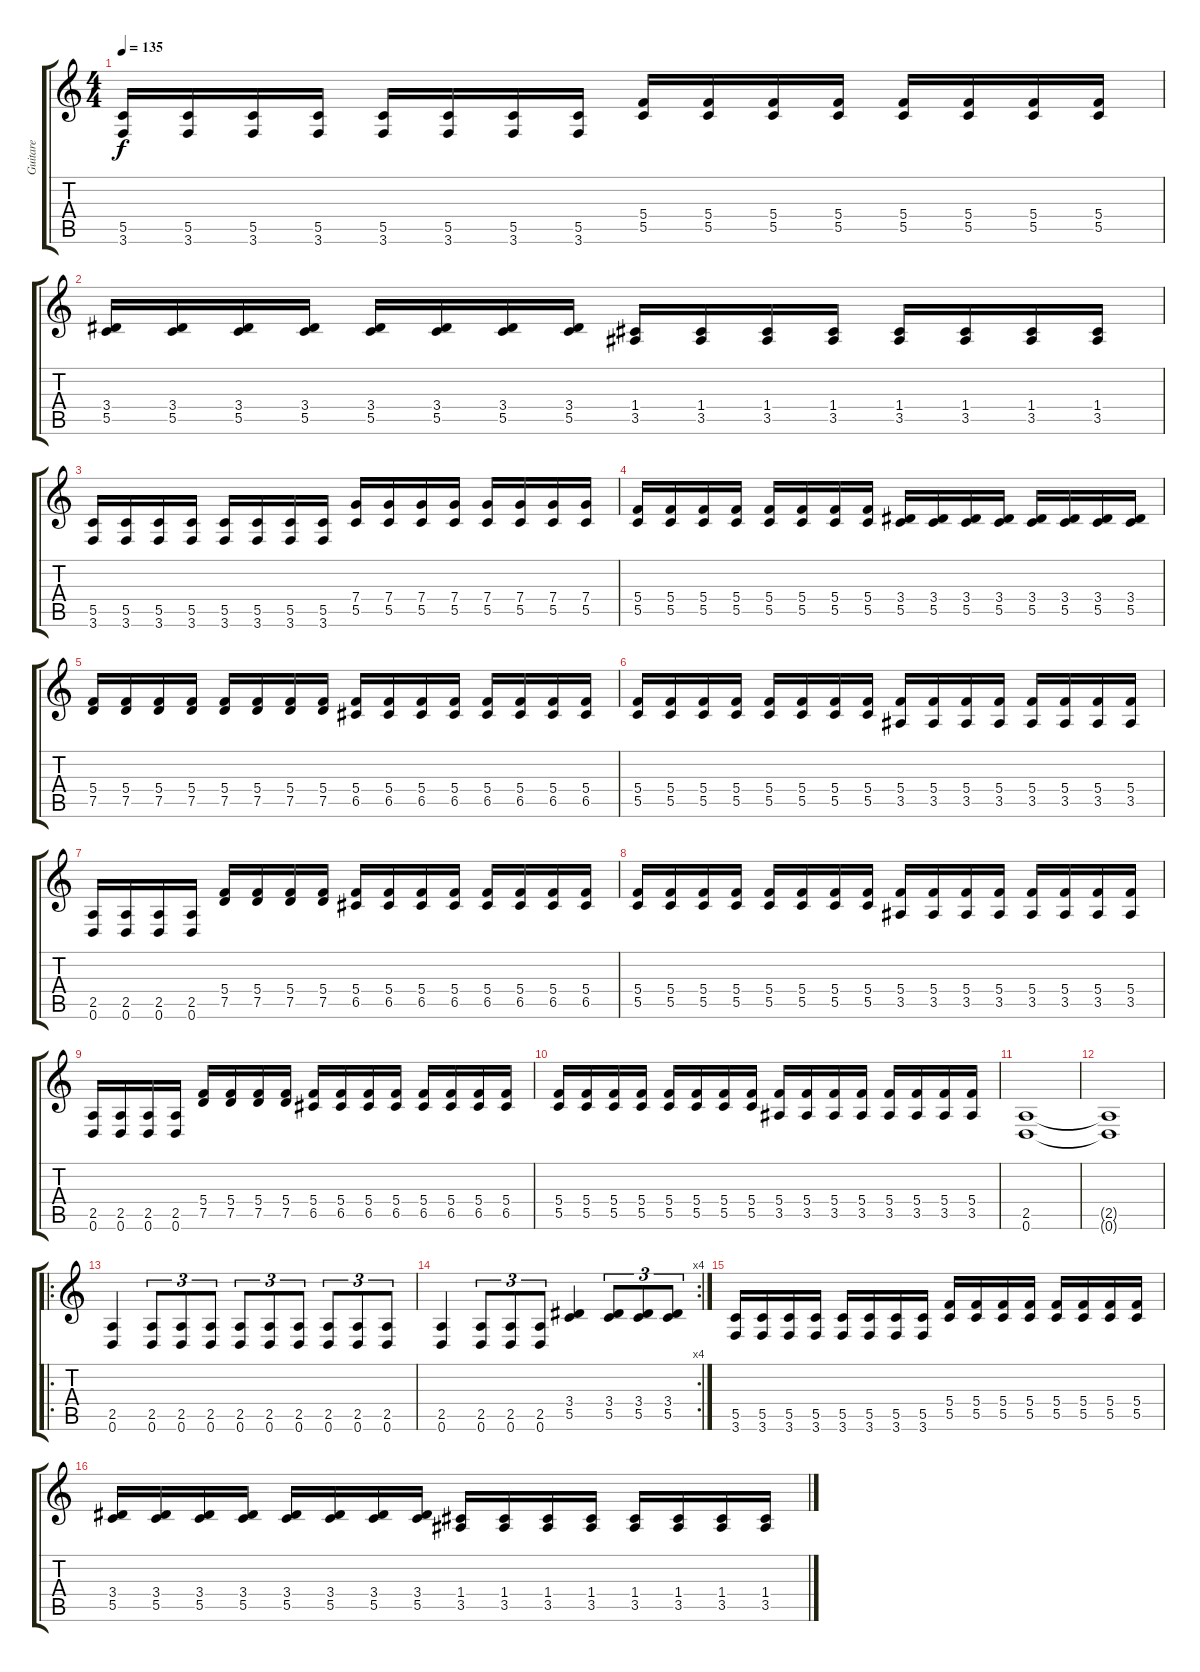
\track ("Guitare" "Guitare") {instrument overdrivenguitar}
\staff {score tabs}
\tuning (D4 A3 F3 C3 G2 D2) {hide}
\ts (4 4)
\tempo 135
\clef g2
\ks c
(5.5 3.6).16{dy f} (5.5 3.6).16 (5.5 3.6).16 (5.5 3.6).16 (5.5 3.6).16 (5.5 3.6).16 (5.5 3.6).16 (5.5 3.6).16 (5.4 5.5).16 (5.4 5.5).16 (5.4 5.5).16 (5.4 5.5).16 (5.4 5.5).16 (5.4 5.5).16 (5.4 5.5).16 (5.4 5.5).16 |
(3.4 5.5).16 (3.4 5.5).16 (3.4 5.5).16 (3.4 5.5).16 (3.4 5.5).16 (3.4 5.5).16 (3.4 5.5).16 (3.4 5.5).16 (1.4 3.5).16 (1.4 3.5).16 (1.4 3.5).16 (1.4 3.5).16 (1.4 3.5).16 (1.4 3.5).16 (1.4 3.5).16 (1.4 3.5).16 |
(5.5 3.6).16 (5.5 3.6).16 (5.5 3.6).16 (5.5 3.6).16 (5.5 3.6).16 (5.5 3.6).16 (5.5 3.6).16 (5.5 3.6).16 (7.4 5.5).16 (7.4 5.5).16 (7.4 5.5).16 (7.4 5.5).16 (7.4 5.5).16 (7.4 5.5).16 (7.4 5.5).16 (7.4 5.5).16 |
(5.4 5.5).16 (5.4 5.5).16 (5.4 5.5).16 (5.4 5.5).16 (5.4 5.5).16 (5.4 5.5).16 (5.4 5.5).16 (5.4 5.5).16 (3.4 5.5).16 (3.4 5.5).16 (3.4 5.5).16 (3.4 5.5).16 (3.4 5.5).16 (3.4 5.5).16 (3.4 5.5).16 (3.4 5.5).16 |
(5.4 7.5).16 (5.4 7.5).16 (5.4 7.5).16 (5.4 7.5).16 (5.4 7.5).16 (5.4 7.5).16 (5.4 7.5).16 (5.4 7.5).16 (5.4 6.5).16 (5.4 6.5).16 (5.4 6.5).16 (5.4 6.5).16 (5.4 6.5).16 (5.4 6.5).16 (5.4 6.5).16 (5.4 6.5).16 |
(5.4 5.5).16 (5.4 5.5).16 (5.4 5.5).16 (5.4 5.5).16 (5.4 5.5).16 (5.4 5.5).16 (5.4 5.5).16 (5.4 5.5).16 (5.4 3.5).16 (5.4 3.5).16 (5.4 3.5).16 (5.4 3.5).16 (5.4 3.5).16 (5.4 3.5).16 (5.4 3.5).16 (5.4 3.5).16 |
(2.5 0.6).16 (2.5 0.6).16 (2.5 0.6).16 (2.5 0.6).16 (5.4 7.5).16 (5.4 7.5).16 (5.4 7.5).16 (5.4 7.5).16 (5.4 6.5).16 (5.4 6.5).16 (5.4 6.5).16 (5.4 6.5).16 (5.4 6.5).16 (5.4 6.5).16 (5.4 6.5).16 (5.4 6.5).16 |
(5.4 5.5).16 (5.4 5.5).16 (5.4 5.5).16 (5.4 5.5).16 (5.4 5.5).16 (5.4 5.5).16 (5.4 5.5).16 (5.4 5.5).16 (5.4 3.5).16 (5.4 3.5).16 (5.4 3.5).16 (5.4 3.5).16 (5.4 3.5).16 (5.4 3.5).16 (5.4 3.5).16 (5.4 3.5).16 |
(2.5 0.6).16 (2.5 0.6).16 (2.5 0.6).16 (2.5 0.6).16 (5.4 7.5).16 (5.4 7.5).16 (5.4 7.5).16 (5.4 7.5).16 (5.4 6.5).16 (5.4 6.5).16 (5.4 6.5).16 (5.4 6.5).16 (5.4 6.5).16 (5.4 6.5).16 (5.4 6.5).16 (5.4 6.5).16 |
(5.4 5.5).16 (5.4 5.5).16 (5.4 5.5).16 (5.4 5.5).16 (5.4 5.5).16 (5.4 5.5).16 (5.4 5.5).16 (5.4 5.5).16 (5.4 3.5).16 (5.4 3.5).16 (5.4 3.5).16 (5.4 3.5).16 (5.4 3.5).16 (5.4 3.5).16 (5.4 3.5).16 (5.4 3.5).16 |
(2.5 0.6).1 |
(2.5{t} 0.6{t}).1 |
\ro
(2.5 0.6).4 (2.5 0.6).8{tu (3 2)} (2.5 0.6).8{tu (3 2)} (2.5 0.6).8{tu (3 2)} (2.5 0.6).8{tu (3 2)} (2.5 0.6).8{tu (3 2)} (2.5 0.6).8{tu (3 2)} (2.5 0.6).8{tu (3 2)} (2.5 0.6).8{tu (3 2)} (2.5 0.6).8{tu (3 2)} |
\rc 4
(2.5 0.6).4 (2.5 0.6).8{tu (3 2)} (2.5 0.6).8{tu (3 2)} (2.5 0.6).8{tu (3 2)} (3.4 5.5).4 (3.4 5.5).8{tu (3 2)} (3.4 5.5).8{tu (3 2)} (3.4 5.5).8{tu (3 2)} |
(5.5 3.6).16 (5.5 3.6).16 (5.5 3.6).16 (5.5 3.6).16 (5.5 3.6).16 (5.5 3.6).16 (5.5 3.6).16 (5.5 3.6).16 (5.4 5.5).16 (5.4 5.5).16 (5.4 5.5).16 (5.4 5.5).16 (5.4 5.5).16 (5.4 5.5).16 (5.4 5.5).16 (5.4 5.5).16 |
(3.4 5.5).16 (3.4 5.5).16 (3.4 5.5).16 (3.4 5.5).16 (3.4 5.5).16 (3.4 5.5).16 (3.4 5.5).16 (3.4 5.5).16 (1.4 3.5).16 (1.4 3.5).16 (1.4 3.5).16 (1.4 3.5).16 (1.4 3.5).16 (1.4 3.5).16 (1.4 3.5).16 (1.4 3.5).16
